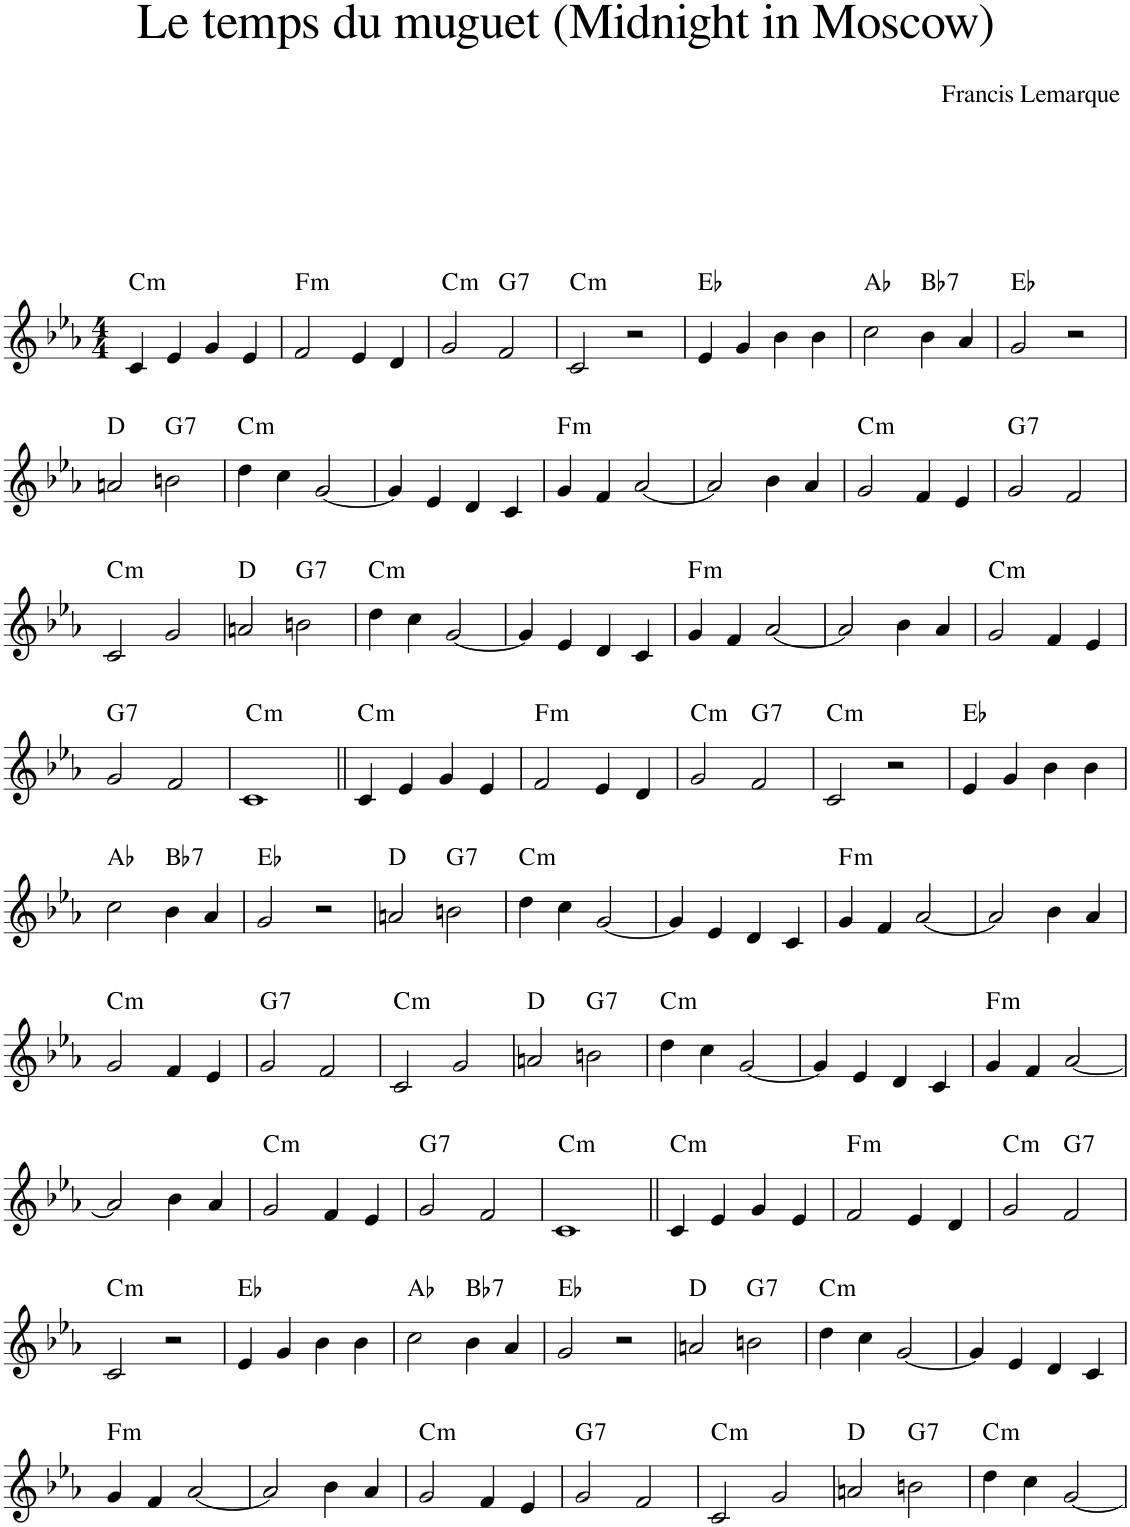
**kern	**harte
*part1	*part1
*staff1	*
*I"Piano	*
*I'Pno.	*
*clefG2	*
*k[b-e-a-]	*
*M4/4	*
=1	=1
!	!LO:H:kt=m
4c/	C:min
4e-/	.
4g/	.
4e-/	.
=2	=2
!	!LO:H:kt=m
2f/	F:min
4e-/	.
4d/	.
=3	=3
!	!LO:H:kt=m
2g/	C:min
!	!LO:H:kt=7
2f/	G:7
=4	=4
!	!LO:H:kt=m
2c/	C:min
2r	.
=5	=5
4e-/	Eb:maj
4g/	.
4b-\	.
4b-\	.
=6	=6
2cc\	Ab:maj
!	!LO:H:kt=7
4b-\	Bb:7
4a-/	.
=7	=7
2g/	Eb:maj
2r	.
!!LO:LB:g=z
=8	=8
2an/	D:maj
!	!LO:H:kt=7
2bn\	G:7
=9	=9
!	!LO:H:kt=m
4dd\	C:min
4cc\	.
[2g/	.
=10	=10
4g/]	.
4e-/	.
4d/	.
4c/	.
=11	=11
!	!LO:H:kt=m
4g/	F:min
4f/	.
[2a-/	.
=12	=12
2a-/]	.
4b-\	.
4a-/	.
=13	=13
!	!LO:H:kt=m
2g/	C:min
4f/	.
4e-/	.
=14	=14
!	!LO:H:kt=7
2g/	G:7
2f/	.
!!LO:LB:g=z
=15	=15
!	!LO:H:kt=m
2c/	C:min
2g/	.
=16	=16
2an/	D:maj
!	!LO:H:kt=7
2bn\	G:7
=17	=17
!	!LO:H:kt=m
4dd\	C:min
4cc\	.
[2g/	.
=18	=18
4g/]	.
4e-/	.
4d/	.
4c/	.
=19	=19
!	!LO:H:kt=m
4g/	F:min
4f/	.
[2a-/	.
=20	=20
2a-/]	.
4b-\	.
4a-/	.
=21	=21
!	!LO:H:kt=m
2g/	C:min
4f/	.
4e-/	.
!!LO:LB:g=z
=22	=22
!	!LO:H:kt=7
2g/	G:7
2f/	.
=23	=23
!	!LO:H:kt=m
1c	C:min
=24||	=24||
!	!LO:H:kt=m
4c/	C:min
4e-/	.
4g/	.
4e-/	.
=25	=25
!	!LO:H:kt=m
2f/	F:min
4e-/	.
4d/	.
=26	=26
!	!LO:H:kt=m
2g/	C:min
!	!LO:H:kt=7
2f/	G:7
=27	=27
!	!LO:H:kt=m
2c/	C:min
2r	.
=28	=28
4e-/	Eb:maj
4g/	.
4b-\	.
4b-\	.
!!LO:LB:g=z
=29	=29
2cc\	Ab:maj
!	!LO:H:kt=7
4b-\	Bb:7
4a-/	.
=30	=30
2g/	Eb:maj
2r	.
=31	=31
2an/	D:maj
!	!LO:H:kt=7
2bn\	G:7
=32	=32
!	!LO:H:kt=m
4dd\	C:min
4cc\	.
[2g/	.
=33	=33
4g/]	.
4e-/	.
4d/	.
4c/	.
=34	=34
!	!LO:H:kt=m
4g/	F:min
4f/	.
[2a-/	.
=35	=35
2a-/]	.
4b-\	.
4a-/	.
!!LO:LB:g=z
=36	=36
!	!LO:H:kt=m
2g/	C:min
4f/	.
4e-/	.
=37	=37
!	!LO:H:kt=7
2g/	G:7
2f/	.
=38	=38
!	!LO:H:kt=m
2c/	C:min
2g/	.
=39	=39
2an/	D:maj
!	!LO:H:kt=7
2bn\	G:7
=40	=40
!	!LO:H:kt=m
4dd\	C:min
4cc\	.
[2g/	.
=41	=41
4g/]	.
4e-/	.
4d/	.
4c/	.
=42	=42
!	!LO:H:kt=m
4g/	F:min
4f/	.
[2a-/	.
!!LO:LB:g=z
=43	=43
2a-/]	.
4b-\	.
4a-/	.
=44	=44
!	!LO:H:kt=m
2g/	C:min
4f/	.
4e-/	.
=45	=45
!	!LO:H:kt=7
2g/	G:7
2f/	.
=46	=46
!	!LO:H:kt=m
1c	C:min
=47||	=47||
!	!LO:H:kt=m
4c/	C:min
4e-/	.
4g/	.
4e-/	.
=48	=48
!	!LO:H:kt=m
2f/	F:min
4e-/	.
4d/	.
=49	=49
!	!LO:H:kt=m
2g/	C:min
!	!LO:H:kt=7
2f/	G:7
!!LO:LB:g=z
=50	=50
!	!LO:H:kt=m
2c/	C:min
2r	.
=51	=51
4e-/	Eb:maj
4g/	.
4b-\	.
4b-\	.
=52	=52
2cc\	Ab:maj
!	!LO:H:kt=7
4b-\	Bb:7
4a-/	.
=53	=53
2g/	Eb:maj
2r	.
=54	=54
2an/	D:maj
!	!LO:H:kt=7
2bn\	G:7
=55	=55
!	!LO:H:kt=m
4dd\	C:min
4cc\	.
[2g/	.
=56	=56
4g/]	.
4e-/	.
4d/	.
4c/	.
!!LO:LB:g=z
=57	=57
!	!LO:H:kt=m
4g/	F:min
4f/	.
[2a-/	.
=58	=58
2a-/]	.
4b-\	.
4a-/	.
=59	=59
!	!LO:H:kt=m
2g/	C:min
4f/	.
4e-/	.
=60	=60
!	!LO:H:kt=7
2g/	G:7
2f/	.
=61	=61
!	!LO:H:kt=m
2c/	C:min
2g/	.
=62	=62
2an/	D:maj
!	!LO:H:kt=7
2bn\	G:7
=63	=63
!	!LO:H:kt=m
4dd\	C:min
4cc\	.
[2g/	.
=	=
*-	*-
